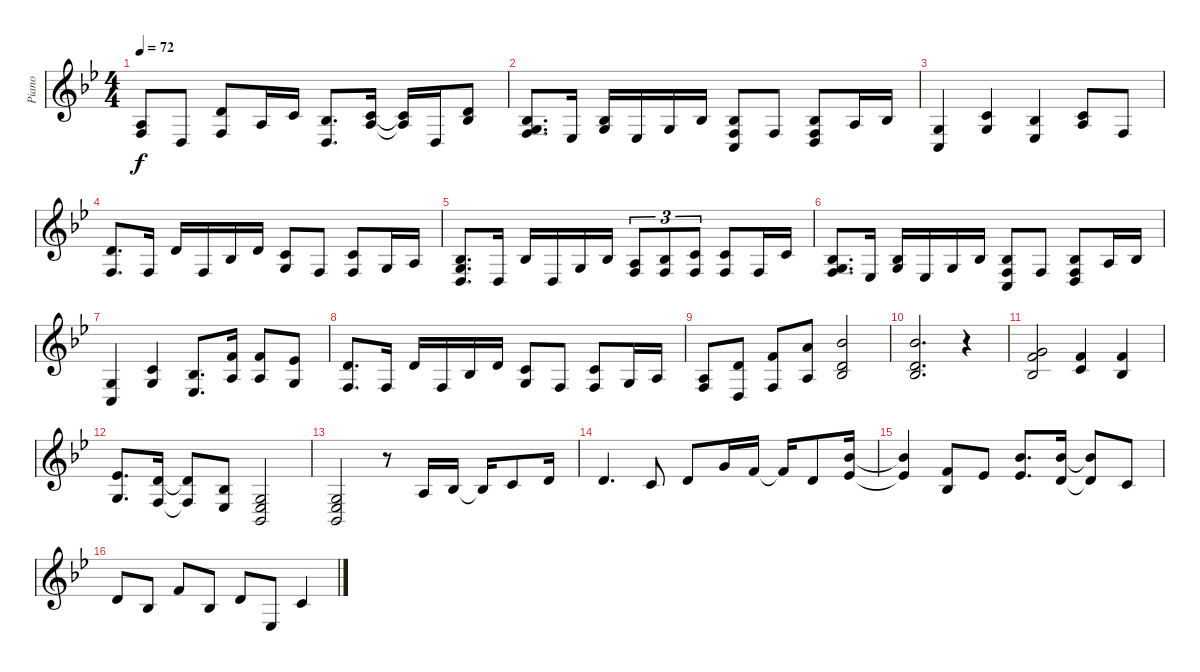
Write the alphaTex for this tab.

\track ("Piano" "Piano") {instrument acousticgrandpiano}
\staff {score}
\tuning (E4 B3 G3 D3 A2 E2) {hide}
\ts (4 4)
\tempo 72
\clef g2
\ks bb
(8.5 17.6).8{dy f} 5.5.8 (3.2 3.4).8 7.4.16 1.2.16 (3.3 0.4).8{d} (1.2 2.3).16 (1.2{t} 2.3{t}).16 5.5.16 (7.3 8.4).8 |
(0.3 3.4 13.5).8{d} 6.5.16 (3.3 5.4).16 1.4.16 5.4.16 3.3.16 (3.3 3.4 3.5).8 3.4.8 (3.3 3.4 5.5).8 7.4.16 13.5.16 |
(0.3 3.5).4 (1.2 0.3).4 (3.3 1.4).4 (1.2 2.3).8 3.4.8 |
(3.2 3.4).8{d} 3.4.16 3.2.16 3.4.16 3.3.16 3.2.16 (1.2 0.3).8 3.4.8 (1.2 3.4).8 0.3.16 2.3.16 |
(3.3 0.4 10.5).8{d} 5.5.16 3.3.16 5.5.16 5.4.16 3.3.16 (3.4 17.6).8{tu (3 2)} (3.3 3.4).8{tu (3 2)} (1.2 3.4).8{tu (3 2)} (1.2 3.4).8 3.4.16 1.2.16 |
(0.3 3.4 13.5).8{d} 6.5.16 (3.3 5.4).16 1.4.16 5.4.16 3.3.16 (3.3 3.4 3.5).8 3.4.8 (3.3 3.4 5.5).8 7.4.16 13.5.16 |
(5.4 3.5).4 (5.3 5.4).4 (3.3 6.5).8{d} (1.1 2.3).16 (1.1 2.3).8 (4.2 0.3).8 |
(3.2 3.4).8{d} 3.4.16 3.2.16 3.4.16 3.3.16 3.2.16 (1.2 0.3).8 3.4.8 (1.2 3.4).8 0.3.16 2.3.16 |
(2.3 3.4).8 (3.2 0.4).8 (1.1 3.4).8 (5.1 2.3).8 (6.1 3.2 3.3).2 |
(6.1 3.2 3.3).2{d} r.4 |
(3.1 6.2 3.3).2 (1.1 1.2).4 (1.1 3.3).4 |
(4.2 0.3).8{d} (3.2 3.4).16 (3.2{t} 3.4{t}).8 (3.3 1.4).8 (0.3 1.4 1.5).2 |
(0.3 1.4 1.5).2 r.8 2.3.16 3.3.16 3.3{t}.16 1.2.8 3.2.16 |
3.2.4{d} 1.2.8 3.2.8 3.1.16 1.1.16 1.1{t}.16 3.2.8 (6.1 4.2).16 |
(6.1{t} 4.2{t}).4 (1.1 3.3).8 4.2.8 (6.1 4.2).8{d} (6.1 3.2).16 (6.1{t} 3.2{t}).8 1.2.8 |
3.2.8 3.3.8 1.1.8 3.3.8 3.2.8 1.4.8 1.2.4
